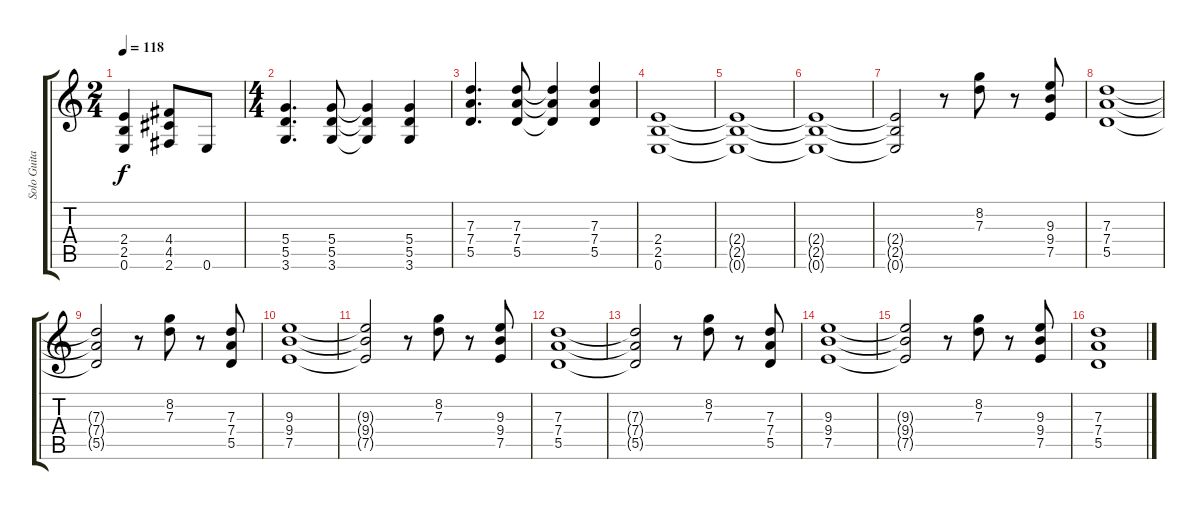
\track ("Solo Guitar" "Solo Guita") {instrument distortionguitar}
\staff {score tabs}
\tuning (E4 B3 G3 D3 A2 E2) {hide}
\ts (2 4)
\tempo 118
\clef g2
\ks c
(2.4 2.5 0.6).4{dy f} (4.4 4.5 2.6).8 0.6.8 |
\ts (4 4)
(5.4 5.5 3.6).4{d} (5.4 5.5 3.6).8 (5.4{t} 5.5{t} 3.6{t}).4 (5.4 5.5 3.6).4 |
(7.3 7.4 5.5).4{d} (7.3 7.4 5.5).8 (7.3{t} 7.4{t} 5.5{t}).4 (7.3 7.4 5.5).4 |
(2.4 2.5 0.6).1 |
(2.4{t} 2.5{t} 0.6{t}).1 |
(2.4{t} 2.5{t} 0.6{t}).1 |
(2.4{t} 2.5{t} 0.6{t}).2 r.8 (8.2 7.3).8 r.8 (9.3 9.4 7.5).8 |
(7.3 7.4 5.5).1 |
(7.3{t} 7.4{t} 5.5{t}).2 r.8 (8.2 7.3).8 r.8 (7.3 7.4 5.5).8 |
(9.3 9.4 7.5).1 |
(9.3{t} 9.4{t} 7.5{t}).2 r.8 (8.2 7.3).8 r.8 (9.3 9.4 7.5).8 |
(7.3 7.4 5.5).1 |
(7.3{t} 7.4{t} 5.5{t}).2 r.8 (8.2 7.3).8 r.8 (7.3 7.4 5.5).8 |
(9.3 9.4 7.5).1 |
(9.3{t} 9.4{t} 7.5{t}).2 r.8 (8.2 7.3).8 r.8 (9.3 9.4 7.5).8 |
(7.3 7.4 5.5).1
